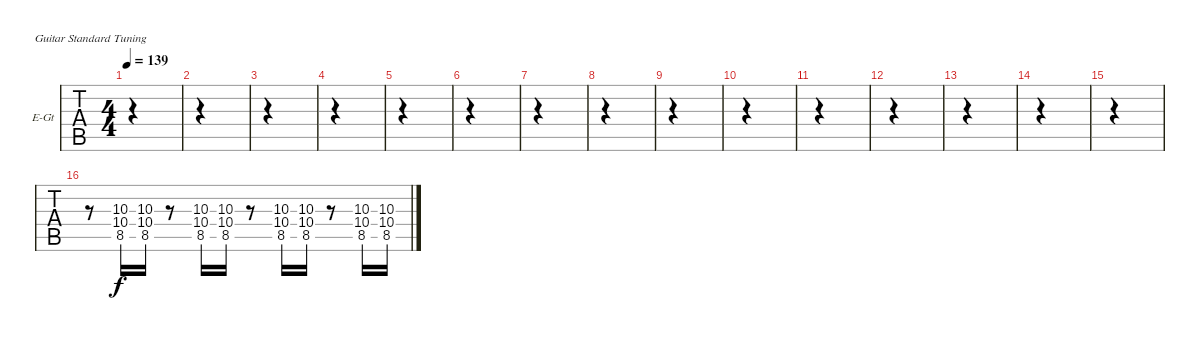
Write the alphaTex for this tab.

\defaultSystemsLayout 4
\bracketExtendMode groupsimilarinstruments
\firstSystemTrackNameOrientation horizontal
\otherSystemsTrackNameOrientation horizontal
\track ("Rythm Guitar" "E-Gt") {instrument distortionguitar}
\staff {tabs}
\tuning (E4 B3 G3 D3 A2 E2)
\ts (4 4)
\tempo 139
\clef g2
\ks c
|
|
|
|
|
|
|
|
|
|
|
|
|
|
|
r.8 (8.5 10.4 10.3).16 (8.5 10.3 10.4).16 r.8 (8.5 10.4 10.3).16 (8.5 10.3 10.4).16 r.8 (8.5 10.4 10.3).16 (8.5 10.3 10.4).16 r.8 (8.5 10.3 10.4).16 (8.5 10.4 10.3).16
